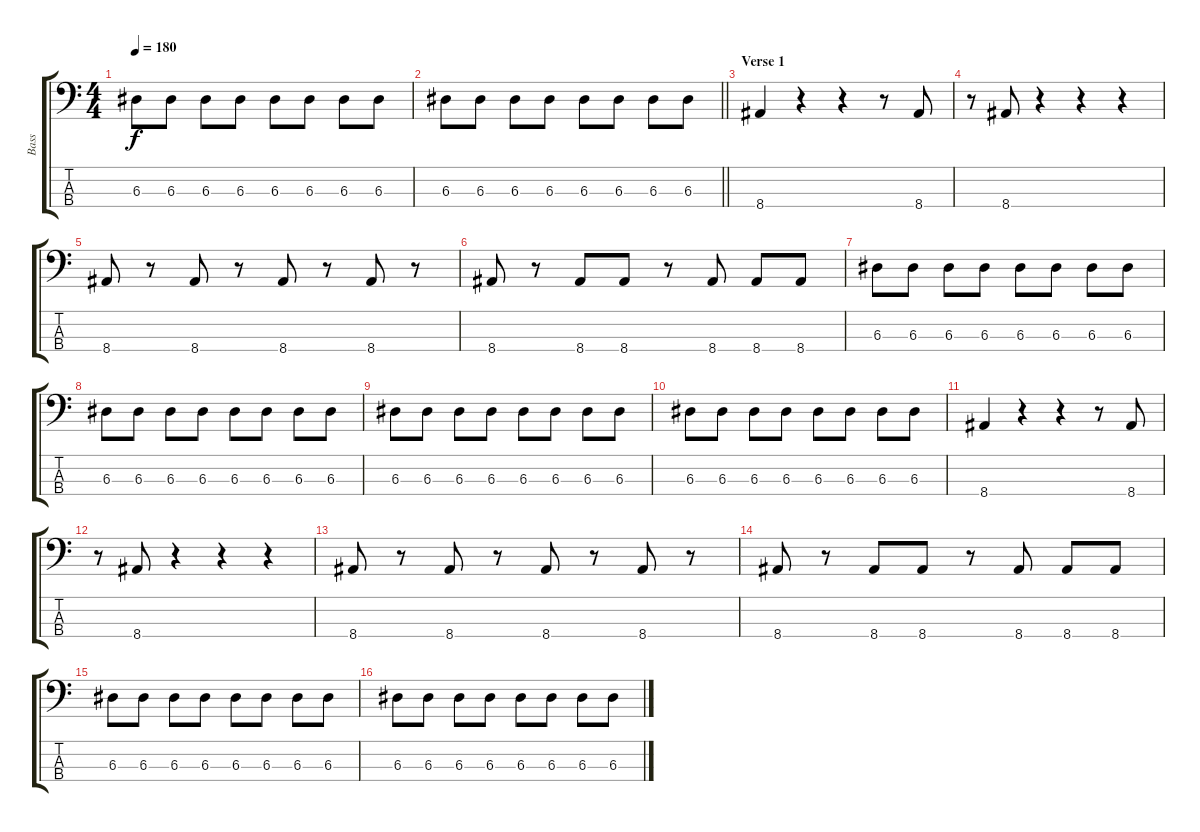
\track ("Bass" "Bass") {instrument electricbassfinger}
\staff {score tabs}
\tuning (G2 D2 A1 D1) {hide}
\ts (4 4)
\tempo 180
\clef f4
\ks c
6.3.8{dy f} 6.3.8 6.3.8 6.3.8 6.3.8 6.3.8 6.3.8 6.3.8 |
\barLineRight lightlight
6.3.8 6.3.8 6.3.8 6.3.8 6.3.8 6.3.8 6.3.8 6.3.8 |
\section ("" "Verse 1")
8.4.4 r.4 r.4 r.8 8.4.8 |
r.8 8.4.8 r.4 r.4 r.4 |
8.4.8 r.8 8.4.8 r.8 8.4.8 r.8 8.4.8 r.8 |
8.4.8 r.8 8.4.8 8.4.8 r.8 8.4.8 8.4.8 8.4.8 |
6.3.8 6.3.8 6.3.8 6.3.8 6.3.8 6.3.8 6.3.8 6.3.8 |
6.3.8 6.3.8 6.3.8 6.3.8 6.3.8 6.3.8 6.3.8 6.3.8 |
6.3.8 6.3.8 6.3.8 6.3.8 6.3.8 6.3.8 6.3.8 6.3.8 |
6.3.8 6.3.8 6.3.8 6.3.8 6.3.8 6.3.8 6.3.8 6.3.8 |
8.4.4 r.4 r.4 r.8 8.4.8 |
r.8 8.4.8 r.4 r.4 r.4 |
8.4.8 r.8 8.4.8 r.8 8.4.8 r.8 8.4.8 r.8 |
8.4.8 r.8 8.4.8 8.4.8 r.8 8.4.8 8.4.8 8.4.8 |
6.3.8 6.3.8 6.3.8 6.3.8 6.3.8 6.3.8 6.3.8 6.3.8 |
6.3.8 6.3.8 6.3.8 6.3.8 6.3.8 6.3.8 6.3.8 6.3.8
